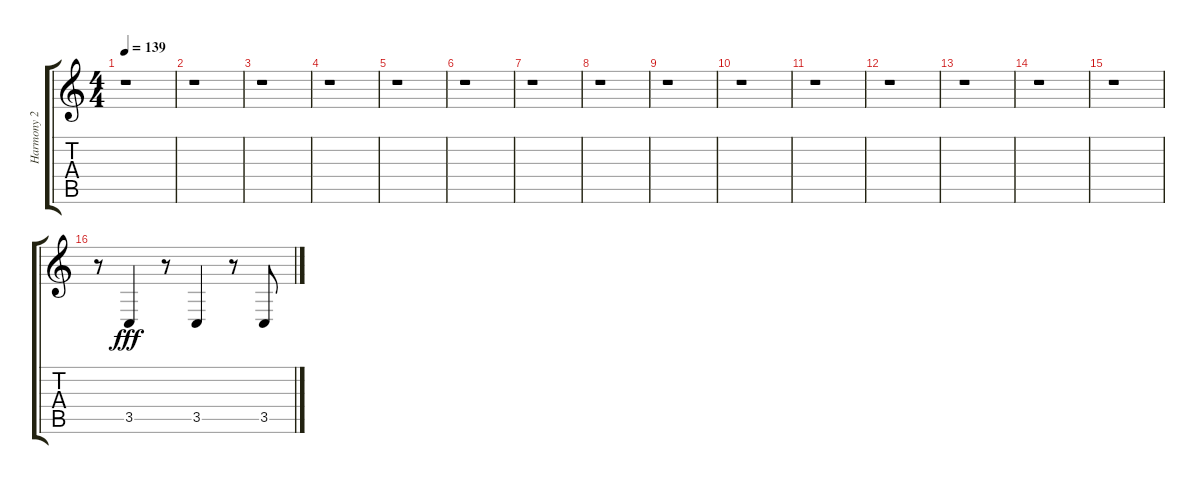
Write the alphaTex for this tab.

\track ("Harmony 2" "Harmony 2") {instrument pad3polysynth}
\staff {score tabs}
\tuning (E4 B3 G3 D3 A2 E2) {hide}
\ts (4 4)
\tempo 139
\clef g2
\ks c
r.1{dy fff} |
r.1 |
r.1 |
r.1 |
r.1 |
r.1 |
r.1 |
r.1 |
r.1 |
r.1 |
r.1 |
r.1 |
r.1 |
r.1 |
r.1 |
r.8 3.5.4{volume 8} r.8 3.5.4 r.8 3.5.8
